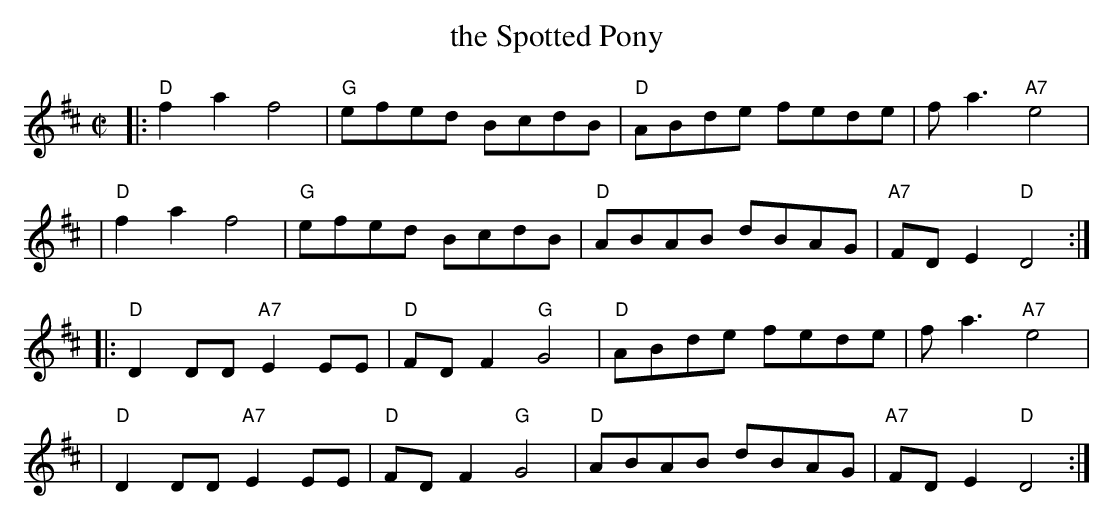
X:1
T: the Spotted Pony
M: C|
L: 1/8
K: D
|: "D"f2a2 f4 | "G"efed BcdB | "D"ABde fede | fa3 "A7"e4 |
|  "D"f2a2 f4 | "G"efed BcdB | "D"ABAB dBAG | "A7"FDE2 "D"D4 :|
|: "D"D2DD "A7"E2EE | "D"FDF2 "G"G4 | "D"ABde fede | fa3 "A7"e4 |
|  "D"D2DD "A7"E2EE | "D"FDF2 "G"G4 | "D"ABAB dBAG | "A7"FDE2 "D"D4 :|
